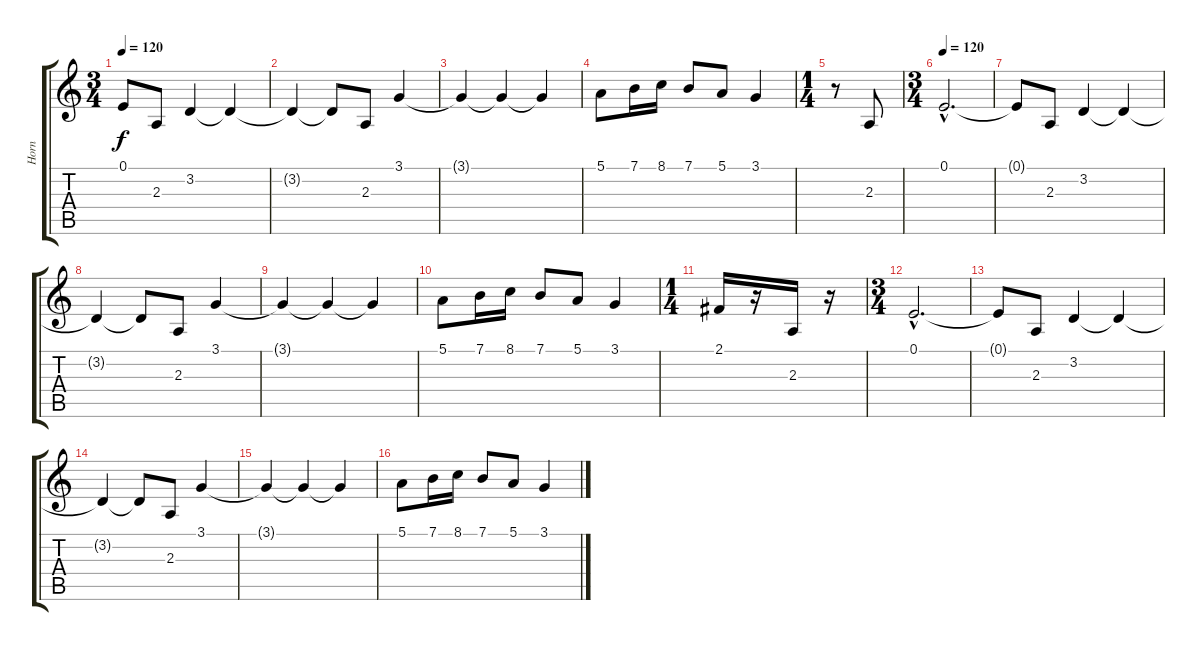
\track ("Horn" "Horn") {instrument frenchhorn}
\staff {score tabs}
\tuning (E4 B3 G3 D3 A2 E2) {hide}
\ts (3 4)
\tempo 120
\clef g2
\ks c
0.1{t}.8{dy f} 2.3.8 3.2.4 3.2{t}.4 |
3.2{t}.4 3.2{t}.8 2.3.8 3.1.4 |
3.1{t}.4 3.1{t}.4 3.1{t}.4 |
5.1.8 7.1.16 8.1.16 7.1.8 5.1.8 3.1.4 |
\ts (1 4)
r.8 2.3.8 |
\ts (3 4)
\tempo 120
0.1{hac}.2{d} |
0.1{t}.8 2.3.8 3.2.4 3.2{t}.4 |
3.2{t}.4 3.2{t}.8 2.3.8 3.1.4 |
3.1{t}.4 3.1{t}.4 3.1{t}.4 |
5.1.8 7.1.16 8.1.16 7.1.8 5.1.8 3.1.4 |
\ts (1 4)
2.1.16 r.16 2.3.16 r.16 |
\ts (3 4)
0.1{hac}.2{d} |
0.1{t}.8 2.3.8 3.2.4 3.2{t}.4 |
3.2{t}.4 3.2{t}.8 2.3.8 3.1.4 |
3.1{t}.4 3.1{t}.4 3.1{t}.4 |
5.1.8 7.1.16 8.1.16 7.1.8 5.1.8 3.1.4
